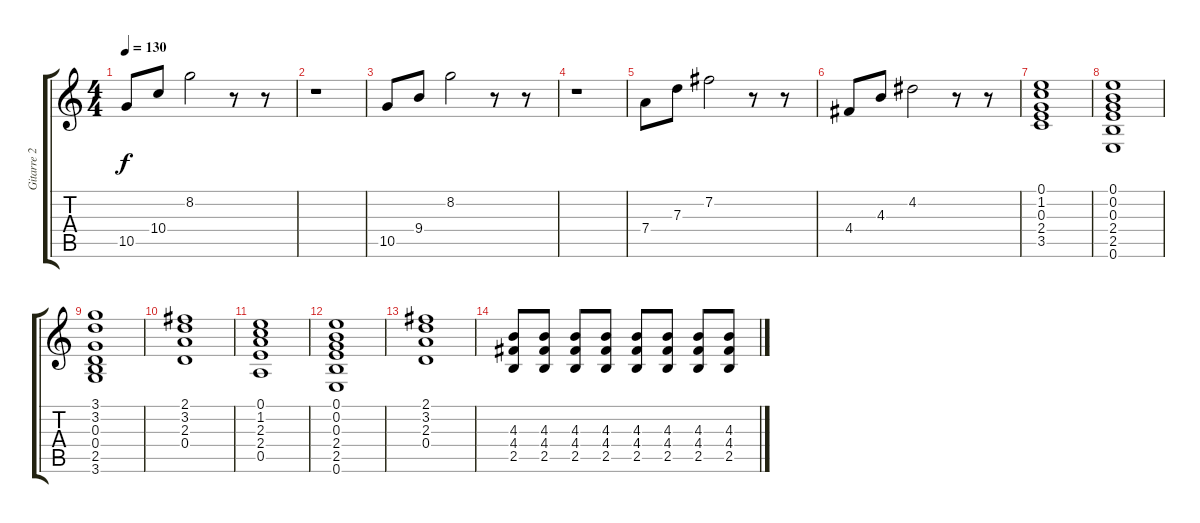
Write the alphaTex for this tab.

\track ("Gitarre 2 clean" "Gitarre 2 ") {instrument electricguitarclean}
\staff {score tabs}
\tuning (E4 B3 G3 D3 A2 E2) {hide}
\ts (4 4)
\tempo 130
\clef g2
\ks c
10.5.8{dy f} 10.4.8 8.2.2 r.8 r.8 |
r.1 |
10.5.8 9.4.8 8.2.2 r.8 r.8 |
r.1 |
7.4.8 7.3.8 7.2.2 r.8 r.8 |
4.4.8 4.3.8 4.2.2 r.8 r.8 |
(0.1 1.2 0.3 2.4 3.5).1 |
(0.1 0.2 0.3 2.4 2.5 0.6).1 |
(3.1 3.2 0.3 0.4 2.5 3.6).1 |
(2.1 3.2 2.3 0.4).1 |
(0.1 1.2 2.3 2.4 0.5).1 |
(0.1 0.2 0.3 2.4 2.5 0.6).1 |
(2.1 3.2 2.3 0.4).1 |
(4.3 4.4 2.5).8 (4.3 4.4 2.5).8 (4.3 4.4 2.5).8 (4.3 4.4 2.5).8 (4.3 4.4 2.5).8 (4.3 4.4 2.5).8 (4.3 4.4 2.5).8 (4.3 4.4 2.5).8
